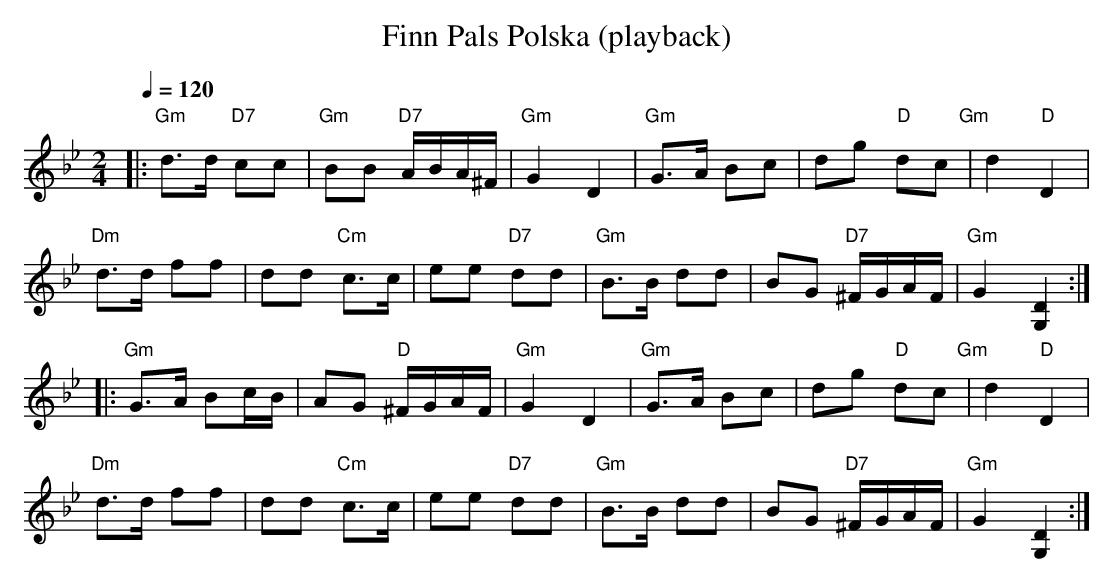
X:1
T:Finn Pals Polska (playback)
M:2/4
L:1/8
Q:1/4=120
K:Gm
|: "Gm" d>d "D7" cc | "Gm" BB "D7" A/2B/2A/2^F/2 | "Gm" G2 D2 |
"Gm" G>A Bc | dg "D" dc "Gm" | d2 "D" D2 | !
"Dm" d>d ff | dd "Cm" c>c | ee "D7" dd |
"Gm" B>B dd | BG "D7" ^F/2G/2A/2F/2 | "Gm" G2 [G,2D2] :| !
|: "Gm" G>A Bc/2B/2 | AG "D" ^F/2G/2A/2F/2 | "Gm" G2 D2 |
"Gm" G>A Bc | dg "D" dc "Gm" | d2 "D" D2 | !
"Dm" d>d ff | dd "Cm" c>c | ee "D7" dd |
"Gm" B>B dd | BG "D7" ^F/2G/2A/2F/2 | "Gm" G2 [G,2D2] :| !
